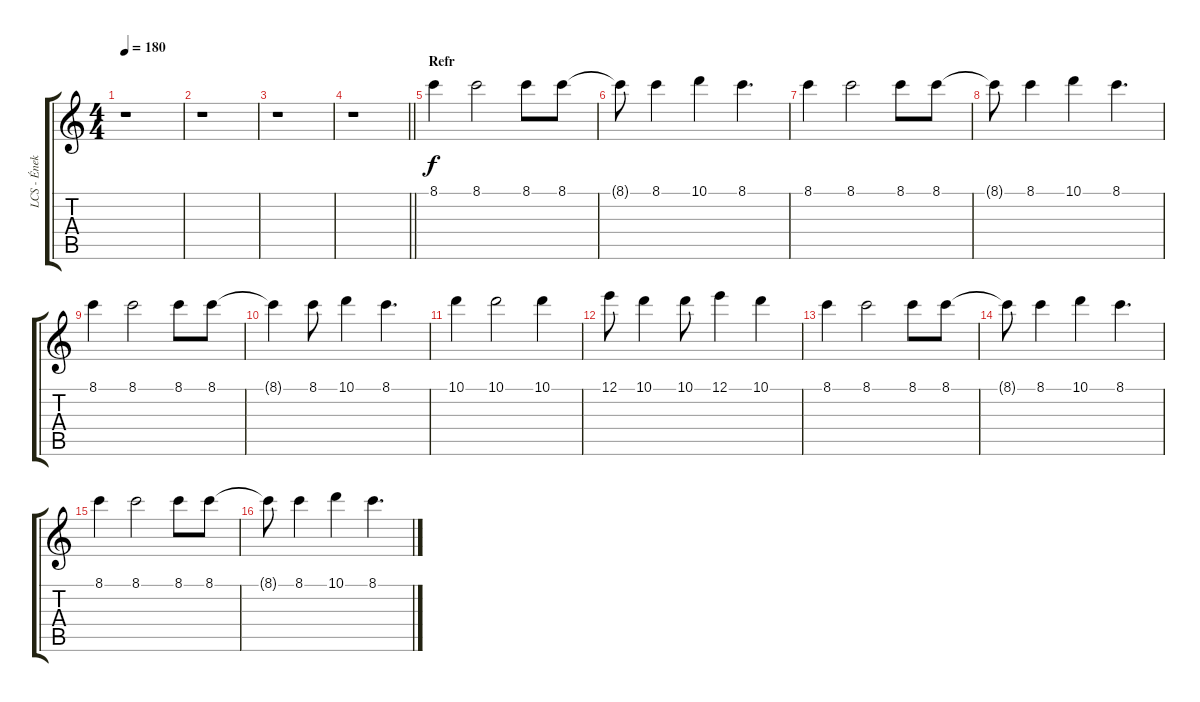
\track ("LCS - Ének" "LCS - Ének") {instrument electricguitarclean}
\staff {score tabs}
\tuning (E4 B3 G3 D3 A2 E2) {hide}
\ts (4 4)
\tempo 180
\clef g2
\ks c
r.1{dy f} |
r.1 |
r.1 |
\barLineRight lightlight
r.1 |
\section ("" "Refr")
8.1.4 8.1.2 8.1.8 8.1.8 |
8.1{t}.8 8.1.4 10.1.4 8.1.4{d} |
8.1.4 8.1.2 8.1.8 8.1.8 |
8.1{t}.8 8.1.4 10.1.4 8.1.4{d} |
8.1.4 8.1.2 8.1.8 8.1.8 |
8.1{t}.4 8.1.8 10.1.4 8.1.4{d} |
10.1.4 10.1.2 10.1.4 |
12.1.8 10.1.4 10.1.8 12.1.4 10.1.4 |
8.1.4 8.1.2 8.1.8 8.1.8 |
8.1{t}.8 8.1.4 10.1.4 8.1.4{d} |
8.1.4 8.1.2 8.1.8 8.1.8 |
8.1{t}.8 8.1.4 10.1.4 8.1.4{d}
